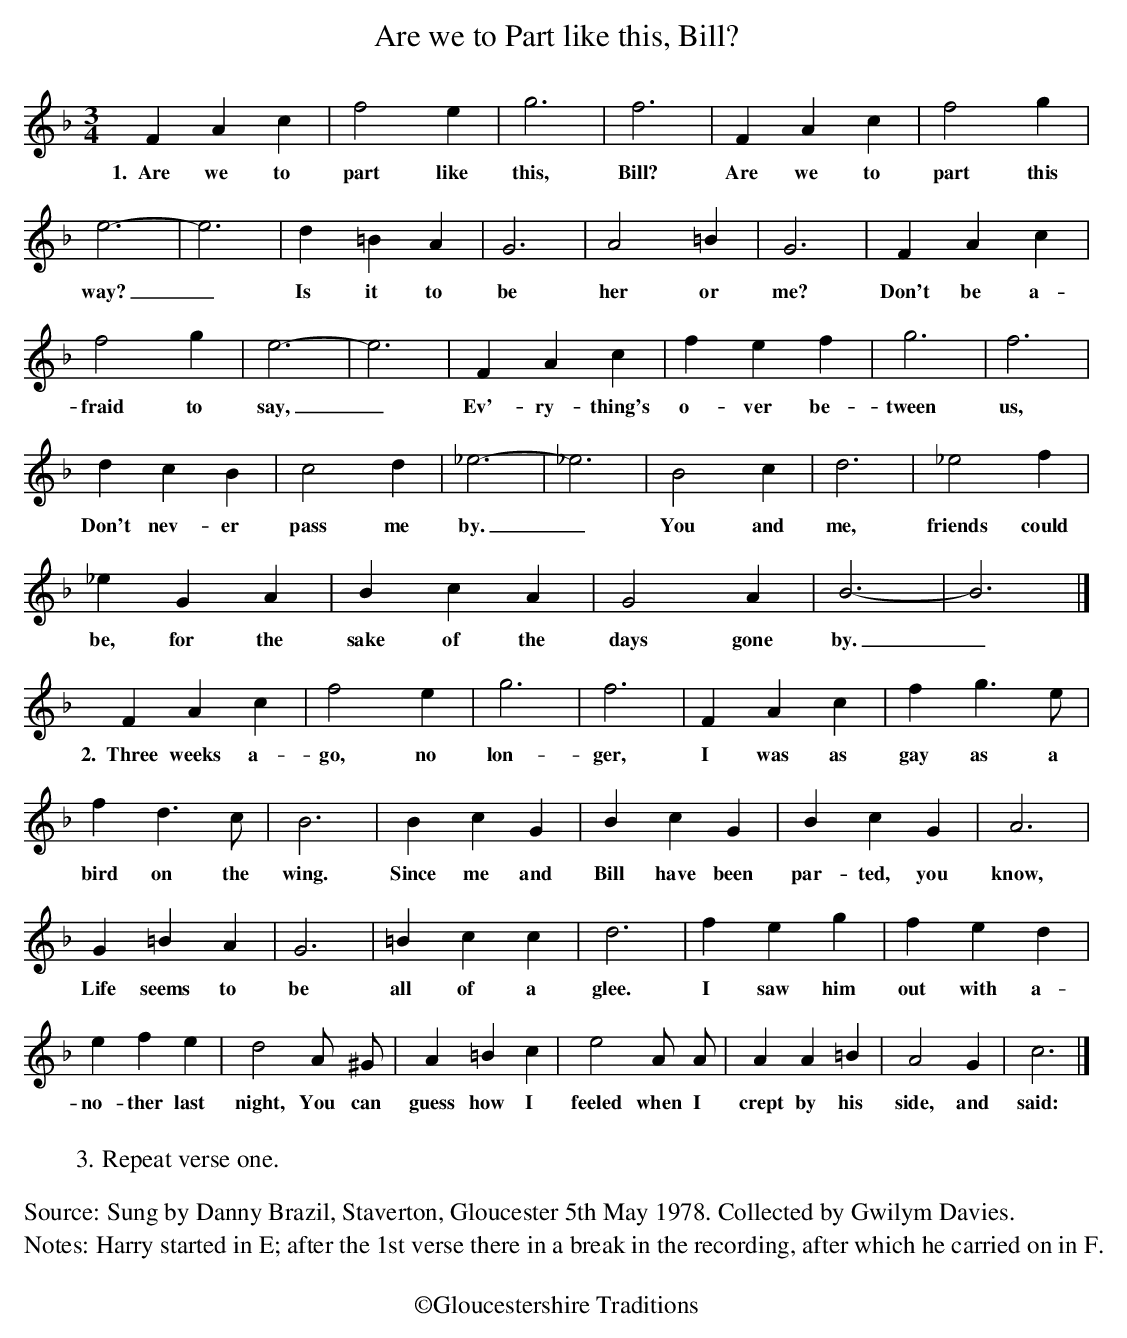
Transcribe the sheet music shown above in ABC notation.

X:1
T:Are we to Part like this, Bill?
M:3/4
L:1/4
K:Fmaj
FAc | f2e |g3 | f3 | FAc | f2g |
w:1.~~Are we to part like this, Bill? Are we to part this
e3- | e3 | d=BA | G3 | A2=B | G3 | FAc |
w:way?_ Is it to be her or me? Don't be a-
f2g | e3- | e3 | FAc | fef | g3 | f3 |
w:fraid to say,_ Ev'-ry-thing's o-ver be-tween  us,
dcB | c2d | _e3- | _e3 | B2c | d3 | _e2f |
w:Don't nev-er pass me by._ You and me, friends could
_eGA | BcA | G2A | B3- | B3 |]
w:be, for the sake of the days gone by._
FAc | f2e | g3 | f3 | FAc | fg>e |
w:2.~~Three weeks a-go, no lon-ger, I was as gay as a
fd> c | B3 | BcG| BcG | BcG | A3 |
w:bird on the wing. | Since me and Bill have been par-ted, you know,
G=BA | G3 | =Bcc | d3 |feg | fed |
w:Life seems to be all of a glee. I saw him out with a-
efe | d2A/2 ^G/2| A=Bc | e2A/2 A/2 | AA=B | A2G | c3 |]
w:no-ther last night, You can guess how I feeled when I crept by his side, and said:
%%vskip 15
W:3.Repeat verse one.
